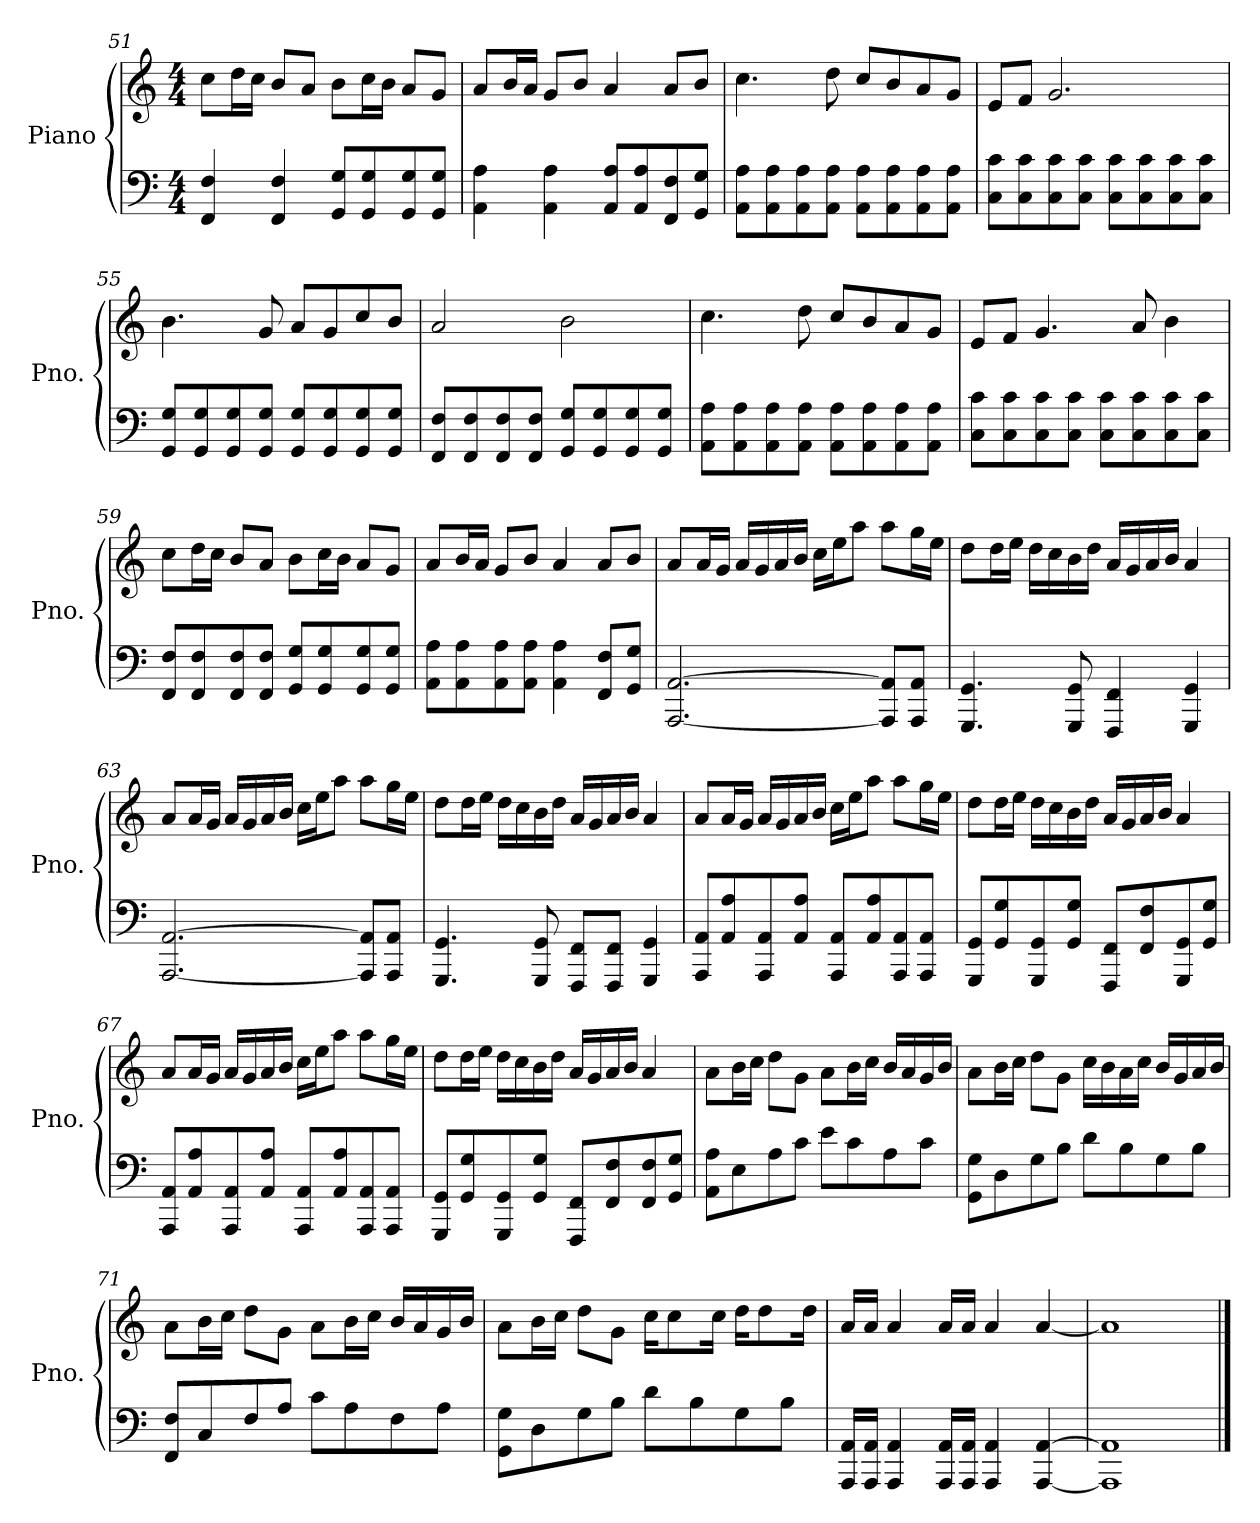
**kern	**kern
*part1	*part1
*staff2	*staff1
*I"Piano	*
*I'Pno.	*
!!LO:LB:g=z
*clefF4	*clefG2
*k[]	*k[]
*M4/4	*M4/4
=51	=51
4FF/ 4F/	8cc\L
.	16dd\L
.	16cc\JJ
4FF/ 4F/	8b/L
.	8a/J
8GG/ 8G/L	8b\L
8GG/ 8G/	16cc\L
.	16b\JJ
8GG/ 8G/	8a/L
8GG/ 8G/J	8g/J
=52	=52
4AA\ 4A\	8a/L
.	16b/L
.	16a/JJ
4AA\ 4A\	8g/L
.	8b/J
8AA/ 8A/L	4a/
8AA/ 8A/	.
8FF/ 8F/	8a/L
8GG/ 8G/J	8b/J
=53	=53
8AA\ 8A\L	4.cc\
8AA\ 8A\	.
8AA\ 8A\	.
8AA\ 8A\J	8dd\
8AA\ 8A\L	8cc/L
8AA\ 8A\	8b/
8AA\ 8A\	8a/
8AA\ 8A\J	8g/J
=54	=54
8C\ 8c\L	8e/L
8C\ 8c\	8f/J
8C\ 8c\	2.g/
8C\ 8c\J	.
8C\ 8c\L	.
8C\ 8c\	.
8C\ 8c\	.
8C\ 8c\J	.
!!LO:LB:g=z
=55	=55
8GG/ 8G/L	4.b\
8GG/ 8G/	.
8GG/ 8G/	.
8GG/ 8G/J	8g/
8GG/ 8G/L	8a/L
8GG/ 8G/	8g/
8GG/ 8G/	8cc/
8GG/ 8G/J	8b/J
=56	=56
8FF/ 8F/L	2a/
8FF/ 8F/	.
8FF/ 8F/	.
8FF/ 8F/J	.
8GG/ 8G/L	2b\
8GG/ 8G/	.
8GG/ 8G/	.
8GG/ 8G/J	.
=57	=57
8AA\ 8A\L	4.cc\
8AA\ 8A\	.
8AA\ 8A\	.
8AA\ 8A\J	8dd\
8AA\ 8A\L	8cc/L
8AA\ 8A\	8b/
8AA\ 8A\	8a/
8AA\ 8A\J	8g/J
=58	=58
8C\ 8c\L	8e/L
8C\ 8c\	8f/J
8C\ 8c\	4.g/
8C\ 8c\J	.
8C\ 8c\L	.
8C\ 8c\	8a/
8C\ 8c\	4b\
8C\ 8c\J	.
!!LO:LB:g=z
=59	=59
8FF/ 8F/L	8cc\L
8FF/ 8F/	16dd\L
.	16cc\JJ
8FF/ 8F/	8b/L
8FF/ 8F/J	8a/J
8GG/ 8G/L	8b\L
8GG/ 8G/	16cc\L
.	16b\JJ
8GG/ 8G/	8a/L
8GG/ 8G/J	8g/J
=60	=60
8AA\ 8A\L	8a/L
8AA\ 8A\	16b/L
.	16a/JJ
8AA\ 8A\	8g/L
8AA\ 8A\J	8b/J
4AA\ 4A\	4a/
8FF/ 8F/L	8a/L
8GG/ 8G/J	8b/J
=61	=61
[2.AAA/ [2.AA/	8a/L
.	16a/L
.	16g/JJ
.	16a/LL
.	16g/
.	16a/
.	16b/JJ
.	16cc\LL
.	16ee\J
.	8aa\J
8AAA/] 8AA/]L	8aa\L
8AAA/ 8AA/J	16gg\L
.	16ee\JJ
!!LO:PB:g=z
=62	=62
4.GGG/ 4.GG/	8dd\L
.	16dd\L
.	16ee\JJ
.	16dd\LL
.	16cc\
8GGG/ 8GG/	16b\
.	16dd\JJ
4FFF/ 4FF/	16a/LL
.	16g/
.	16a/
.	16b/JJ
4GGG/ 4GG/	4a/
=63	=63
[2.AAA/ [2.AA/	8a/L
.	16a/L
.	16g/JJ
.	16a/LL
.	16g/
.	16a/
.	16b/JJ
.	16cc\LL
.	16ee\J
.	8aa\J
8AAA/] 8AA/]L	8aa\L
8AAA/ 8AA/J	16gg\L
.	16ee\JJ
=64	=64
4.GGG/ 4.GG/	8dd\L
.	16dd\L
.	16ee\JJ
.	16dd\LL
.	16cc\
8GGG/ 8GG/	16b\
.	16dd\JJ
8FFF/ 8FF/L	16a/LL
.	16g/
8FFF/ 8FF/J	16a/
.	16b/JJ
4GGG/ 4GG/	4a/
!!LO:LB:g=z
=65	=65
8AAA/ 8AA/L	8a/L
8AA/ 8A/	16a/L
.	16g/JJ
8AAA/ 8AA/	16a/LL
.	16g/
8AA/ 8A/J	16a/
.	16b/JJ
8AAA/ 8AA/L	16cc\LL
.	16ee\J
8AA/ 8A/	8aa\J
8AAA/ 8AA/	8aa\L
8AAA/ 8AA/J	16gg\L
.	16ee\JJ
=66	=66
8GGG/ 8GG/L	8dd\L
8GG/ 8G/	16dd\L
.	16ee\JJ
8GGG/ 8GG/	16dd\LL
.	16cc\
8GG/ 8G/J	16b\
.	16dd\JJ
8FFF/ 8FF/L	16a/LL
.	16g/
8FF/ 8F/	16a/
.	16b/JJ
8GGG/ 8GG/	4a/
8GG/ 8G/J	.
=67	=67
8AAA/ 8AA/L	8a/L
8AA/ 8A/	16a/L
.	16g/JJ
8AAA/ 8AA/	16a/LL
.	16g/
8AA/ 8A/J	16a/
.	16b/JJ
8AAA/ 8AA/L	16cc\LL
.	16ee\J
8AA/ 8A/	8aa\J
8AAA/ 8AA/	8aa\L
8AAA/ 8AA/J	16gg\L
.	16ee\JJ
!!LO:LB:g=z
=68	=68
8GGG/ 8GG/L	8dd\L
8GG/ 8G/	16dd\L
.	16ee\JJ
8GGG/ 8GG/	16dd\LL
.	16cc\
8GG/ 8G/J	16b\
.	16dd\JJ
8FFF/ 8FF/L	16a/LL
.	16g/
8FF/ 8F/	16a/
.	16b/JJ
8FF/ 8F/	4a/
8GG/ 8G/J	.
=69	=69
8AA\ 8A\L	8a\L
8E\	16b\L
.	16cc\JJ
8A\	8dd\L
8c\J	8g\J
8e\L	8a\L
8c\	16b\L
.	16cc\JJ
8A\	16b/LL
.	16a/
8c\J	16g/
.	16b/JJ
=70	=70
8GG\ 8G\L	8a\L
8D\	16b\L
.	16cc\JJ
8G\	8dd\L
8B\J	8g\J
8d\L	16cc\LL
.	16b\
8B\	16a\
.	16cc\JJ
8G\	16b/LL
.	16g/
8B\J	16a/
.	16b/JJ
!!LO:LB:g=z
=71	=71
8FF/ 8F/L	8a\L
8C/	16b\L
.	16cc\JJ
8F/	8dd\L
8A/J	8g\J
8c\L	8a\L
8A\	16b\L
.	16cc\JJ
8F\	16b/LL
.	16a/
8A\J	16g/
.	16b/JJ
=72	=72
8GG\ 8G\L	8a\L
8D\	16b\L
.	16cc\JJ
8G\	8dd\L
8B\J	8g\J
8d\L	16cc\KL
.	8cc\
8B\	.
.	16cc\Jk
8G\	16dd\KL
.	8dd\
8B\J	.
.	16dd\Jk
=73	=73
16AAA/ 16AA/LL	16a/LL
16AAA/ 16AA/JJ	16a/JJ
4AAA/ 4AA/	4a/
16AAA/ 16AA/LL	16a/LL
16AAA/ 16AA/JJ	16a/JJ
4AAA/ 4AA/	4a/
[4AAA/ [4AA/	[4a/
=74	=74
1AAA] 1AA]	1a]
==	==
*-	*-
